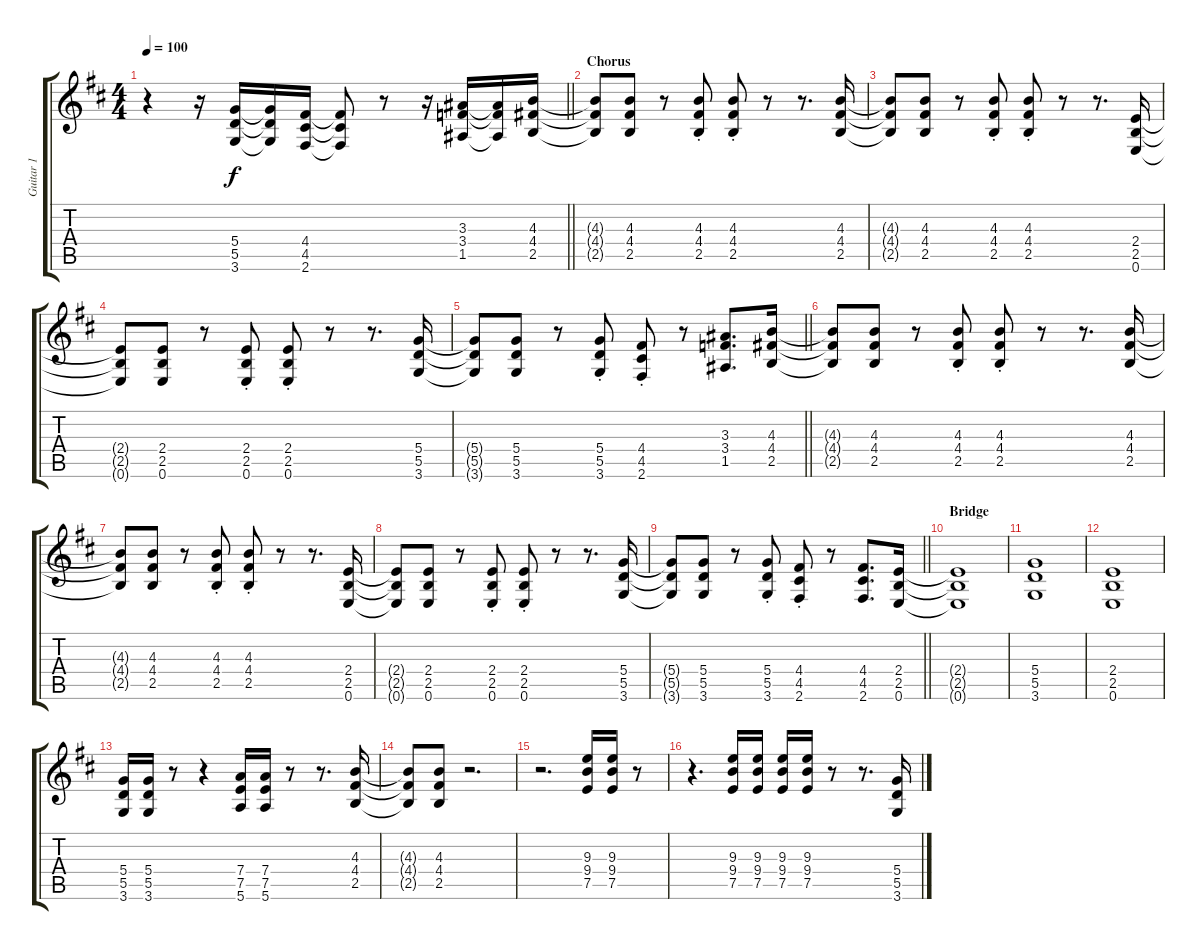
\track ("Guitar 1" "Guitar 1") {instrument overdrivenguitar}
\staff {score tabs}
\tuning (E4 B3 G3 D3 A2 E2) {hide}
\ts (4 4)
\tempo 100
\clef g2
\barLineRight lightlight
\ks bminor
r.4{dy f} r.16 (5.4 5.5 3.6).16 (5.4{t} 5.5{t} 3.6{t}).16 (4.4 4.5 2.6).16 (4.4{t} 4.5{t} 2.6{t}).8 r.8 r.16 (3.3 3.4 1.5).16 (3.3{t} 3.4{t} 1.5{t}).16 (4.3 4.4 2.5).16 |
\section ("" "Chorus")
(4.3{t} 4.4{t} 2.5{t}).8 (4.3 4.4 2.5).8 r.8 (4.3{st} 4.4{st} 2.5{st}).8 (4.3{st} 4.4{st} 2.5{st}).8 r.8 r.8{d} (4.3 4.4 2.5).16 |
(4.3{t} 4.4{t} 2.5{t}).8 (4.3 4.4 2.5).8 r.8 (4.3{st} 4.4{st} 2.5{st}).8 (4.3{st} 4.4{st} 2.5{st}).8 r.8 r.8{d} (2.4 2.5 0.6).16 |
(2.4{t} 2.5{t} 0.6{t}).8 (2.4 2.5 0.6).8 r.8 (2.4{st} 2.5{st} 0.6{st}).8 (2.4{st} 2.5{st} 0.6{st}).8 r.8 r.8{d} (5.4 5.5 3.6).16 |
\barLineRight lightlight
(5.4{t} 5.5{t} 3.6{t}).8 (5.4 5.5 3.6).8 r.8 (5.4{st} 5.5{st} 3.6{st}).8 (4.4{st} 4.5{st} 2.6{st}).8 r.8 (3.3 3.4 1.5).8{d} (4.3 4.4 2.5).16 |
(4.3{t} 4.4{t} 2.5{t}).8 (4.3 4.4 2.5).8 r.8 (4.3{st} 4.4{st} 2.5{st}).8 (4.3{st} 4.4{st} 2.5{st}).8 r.8 r.8{d} (4.3 4.4 2.5).16 |
(4.3{t} 4.4{t} 2.5{t}).8 (4.3 4.4 2.5).8 r.8 (4.3{st} 4.4{st} 2.5{st}).8 (4.3{st} 4.4{st} 2.5{st}).8 r.8 r.8{d} (2.4 2.5 0.6).16 |
(2.4{t} 2.5{t} 0.6{t}).8 (2.4 2.5 0.6).8 r.8 (2.4{st} 2.5{st} 0.6{st}).8 (2.4{st} 2.5{st} 0.6{st}).8 r.8 r.8{d} (5.4 5.5 3.6).16 |
\barLineRight lightlight
(5.4{t} 5.5{t} 3.6{t}).8 (5.4 5.5 3.6).8 r.8 (5.4{st} 5.5{st} 3.6{st}).8 (4.4{st} 4.5{st} 2.6{st}).8 r.8 (4.4 4.5 2.6).8{d} (2.4 2.5 0.6).16 |
\section ("" "Bridge")
(2.4{t} 2.5{t} 0.6{t}).1 |
(5.4 5.5 3.6).1 |
(2.4 2.5 0.6).1 |
(5.4 5.5 3.6).16 (5.4 5.5 3.6).16 r.8 r.4 (7.4 7.5 5.6).16 (7.4 7.5 5.6).16 r.8 r.8{d} (4.3 4.4 2.5).16 |
(4.3{t} 4.4{t} 2.5{t}).8 (4.3 4.4 2.5).8 r.2{d} |
r.2{d} (9.3 9.4 7.5).16 (9.3 9.4 7.5).16 r.8 |
r.4{d} (9.3 9.4 7.5).16 (9.3 9.4 7.5).16 (9.3 9.4 7.5).16 (9.3 9.4 7.5).16 r.8 r.8{d} (5.4 5.5 3.6).16
